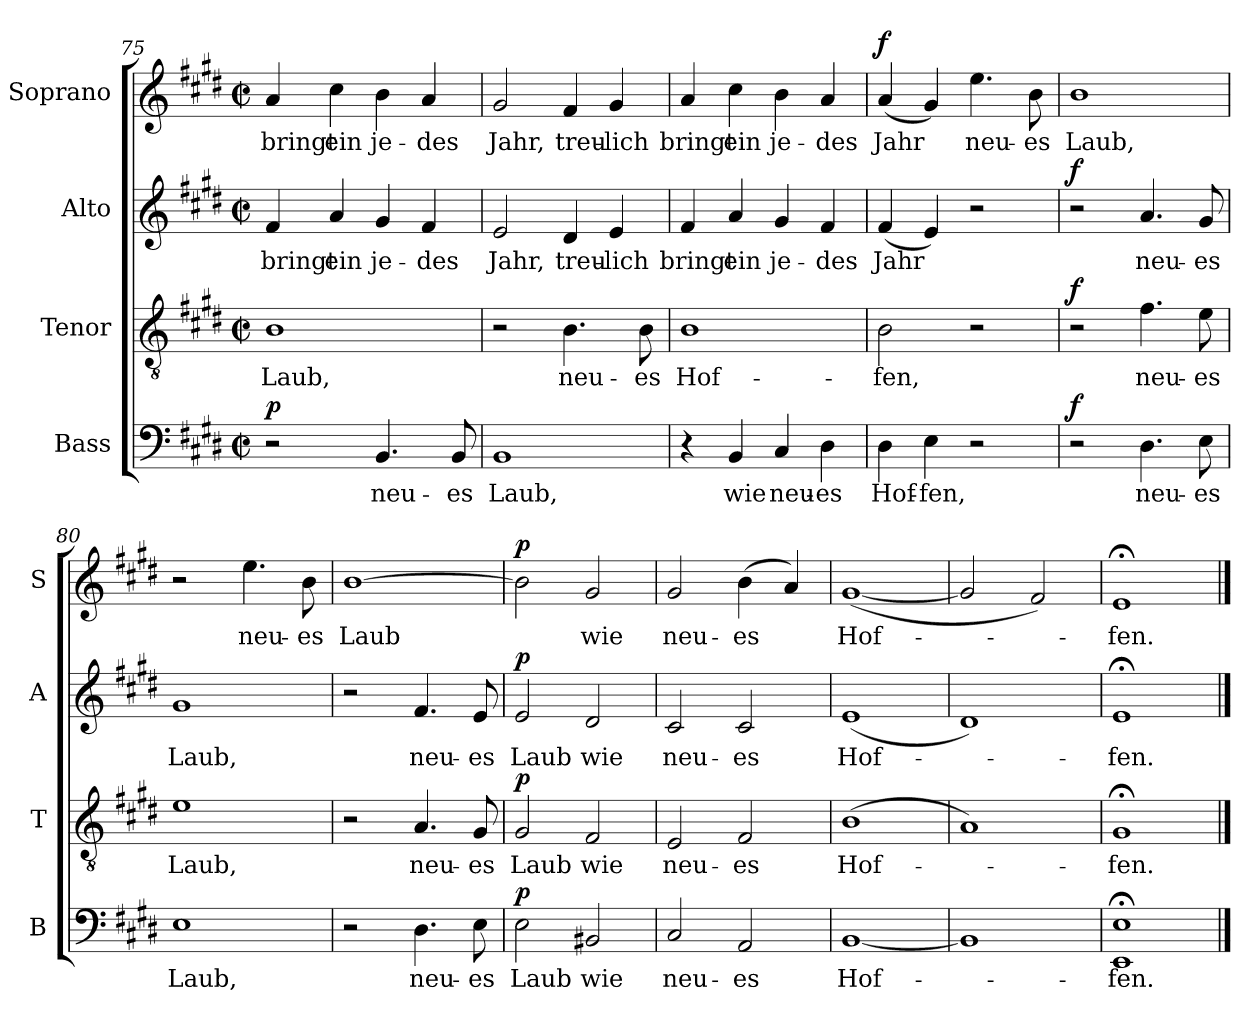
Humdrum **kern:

**kern	**text	**dynam	**kern	**text	**dynam	**kern	**text	**dynam	**kern	**text	**dynam
*part4	*part4	*part4	*part3	*part3	*part3	*part2	*part2	*part2	*part1	*part1	*part1
*staff4	*staff4	*staff4	*staff3	*staff3	*staff3	*staff2	*staff2	*staff2	*staff1	*staff1	*staff1
*I"Bass	*	*	*I"Tenor	*	*	*I"Alto	*	*	*I"Soprano	*	*
*I'B	*	*	*I'T	*	*	*I'A	*	*	*I'S	*	*
!!LO:LB:g=z
*clefF4	*	*	*clefGv2	*	*	*clefG2	*	*	*clefG2	*	*
*k[f#c#g#d#]	*	*	*k[f#c#g#d#]	*	*	*k[f#c#g#d#]	*	*	*k[f#c#g#d#]	*	*
*E:	*	*	*E:	*	*	*E:	*	*	*E:	*	*
*M2/2	*	*	*M2/2	*	*	*M2/2	*	*	*M2/2	*	*
*met(c|)	*	*	*met(c|)	*	*	*met(c|)	*	*	*met(c|)	*	*
=75	=75	=75	=75	=75	=75	=75	=75	=75	=75	=75	=75
!	!	!LO:DY:b	!	!LO:LY:b	!	!	!LO:LY:b	!	!	!LO:LY:b	!
2r	.	p	1B	Laub,	.	4f#/	bringt	.	4a/	bringt	.
!	!	!	!	!	!	!	!LO:LY:b	!	!	!LO:LY:b	!
.	.	.	.	.	.	4a/	ein	.	4cc#\	ein	.
!	!LO:LY:b	!	!	!	!	!	!LO:LY:b	!	!	!LO:LY:b	!
4.BB/	neu-	.	.	.	.	4g#/	je-	.	4b\	je-	.
!	!	!	!	!	!	!	!LO:LY:b	!	!	!LO:LY:b	!
.	.	.	.	.	.	4f#/	-des	.	4a/	-des	.
!	!LO:LY:b	!	!	!	!	!	!	!	!	!	!
8BB/	-es	.	.	.	.	.	.	.	.	.	.
!!LO:PB:g=z
=76	=76	=76	=76	=76	=76	=76	=76	=76	=76	=76	=76
!	!LO:LY:b	!	!	!	!	!	!LO:LY:b	!	!	!LO:LY:b	!
1BB	Laub,	.	2r	.	.	2e/	Jahr,	.	2g#/	Jahr,	.
!	!	!	!	!LO:LY:b	!	!	!LO:LY:b	!	!	!LO:LY:b	!
.	.	.	4.B\	neu-	.	4d#/	treu-	.	4f#/	treu-	.
!	!	!	!	!	!	!	!LO:LY:b	!	!	!LO:LY:b	!
.	.	.	.	.	.	4e/	-lich	.	4g#/	-lich	.
!	!	!	!	!LO:LY:b	!	!	!	!	!	!	!
.	.	.	8B\	-es	.	.	.	.	.	.	.
=77	=77	=77	=77	=77	=77	=77	=77	=77	=77	=77	=77
!	!	!	!	!LO:LY:b	!	!	!LO:LY:b	!	!	!LO:LY:b	!
4r	.	.	1B	Hof-	.	4f#/	bringt	.	4a/	bringt	.
!	!LO:LY:b	!	!	!	!	!	!LO:LY:b	!	!	!LO:LY:b	!
4BB/	wie	.	.	.	.	4a/	ein	.	4cc#\	ein	.
!	!LO:LY:b	!	!	!	!	!	!LO:LY:b	!	!	!LO:LY:b	!
4C#/	neu-	.	.	.	.	4g#/	je-	.	4b\	je-	.
!	!LO:LY:b	!	!	!	!	!	!LO:LY:b	!	!	!LO:LY:b	!
4D#\	-es	.	.	.	.	4f#/	-des	.	4a/	-des	.
=78	=78	=78	=78	=78	=78	=78	=78	=78	=78	=78	=78
!	!LO:LY:b	!	!	!LO:LY:b	!	!	!LO:LY:b	!	!	!LO:LY:b	!LO:DY:b
4D#\	Hof-	.	2B\	-fen,	.	(<4f#/	Jahr	.	(<4a/	Jahr	f
!	!LO:LY:b	!	!	!	!	!	!	!	!	!	!
4E\	-fen,	.	.	.	.	4e/)	.	.	4g#/)	.	.
!	!	!	!	!	!	!	!	!	!	!LO:LY:b	!
2r	.	.	2r	.	.	2r	.	.	4.ee\	neu-	.
!	!	!	!	!	!	!	!	!	!	!LO:LY:b	!
.	.	.	.	.	.	.	.	.	8b\	-es	.
=79	=79	=79	=79	=79	=79	=79	=79	=79	=79	=79	=79
!	!	!LO:DY:b	!	!	!LO:DY:b	!	!	!LO:DY:b	!	!LO:LY:b	!
2r	.	f	2r	.	f	2r	.	f	1b	Laub,	.
!	!LO:LY:b	!	!	!LO:LY:b	!	!	!LO:LY:b	!	!	!	!
4.D#\	neu-	.	4.f#\	neu-	.	4.a/	neu-	.	.	.	.
!	!LO:LY:b	!	!	!LO:LY:b	!	!	!LO:LY:b	!	!	!	!
8E\	-es	.	8e\	-es	.	8g#/	-es	.	.	.	.
=80	=80	=80	=80	=80	=80	=80	=80	=80	=80	=80	=80
!	!LO:LY:b	!	!	!LO:LY:b	!	!	!LO:LY:b	!	!	!	!
1E	Laub,	.	1e	Laub,	.	1g#	Laub,	.	2r	.	.
!	!	!	!	!	!	!	!	!	!	!LO:LY:b	!
.	.	.	.	.	.	.	.	.	4.ee\	neu-	.
!	!	!	!	!	!	!	!	!	!	!LO:LY:b	!
.	.	.	.	.	.	.	.	.	8b\	-es	.
!!LO:PB:g=z
=81	=81	=81	=81	=81	=81	=81	=81	=81	=81	=81	=81
!	!	!	!	!	!	!	!	!	!	!LO:LY:b	!
2r	.	.	2r	.	.	2r	.	.	[1b	Laub	.
!	!LO:LY:b	!	!	!LO:LY:b	!	!	!LO:LY:b	!	!	!	!
4.D#\	neu-	.	4.A/	neu-	.	4.f#/	neu-	.	.	.	.
!	!LO:LY:b	!	!	!LO:LY:b	!	!	!LO:LY:b	!	!	!	!
8E\	-es	.	8G#/	-es	.	8e/	-es	.	.	.	.
=82	=82	=82	=82	=82	=82	=82	=82	=82	=82	=82	=82
!	!LO:LY:b	!LO:DY:b	!	!LO:LY:b	!LO:DY:b	!	!LO:LY:b	!LO:DY:b	!	!	!LO:DY:b
2E\	Laub	p	2G#/	Laub	p	2e/	Laub	p	2b\]	.	p
!	!LO:LY:b	!	!	!LO:LY:b	!	!	!LO:LY:b	!	!	!LO:LY:b	!
2BB#X/	wie	.	2F#/	wie	.	2d#/	wie	.	2g#/	wie	.
=83	=83	=83	=83	=83	=83	=83	=83	=83	=83	=83	=83
!	!LO:LY:b	!	!	!LO:LY:b	!	!	!LO:LY:b	!	!	!LO:LY:b	!
2C#/	neu-	.	2E/	neu-	.	2c#/	neu-	.	2g#/	neu-	.
!	!LO:LY:b	!	!	!LO:LY:b	!	!	!LO:LY:b	!	!	!LO:LY:b	!
2AA/	-es	.	2F#/	-es	.	2c#/	-es	.	(>4b\	-es	.
.	.	.	.	.	.	.	.	.	4a/)	.	.
=84	=84	=84	=84	=84	=84	=84	=84	=84	=84	=84	=84
!	!LO:LY:b	!	!	!LO:LY:b	!	!	!LO:LY:b	!	!	!LO:LY:b	!
[1BB	Hof-	.	(>1B	Hof-	.	(<1e	Hof-	.	(>[1g#	Hof-	.
=85	=85	=85	=85	=85	=85	=85	=85	=85	=85	=85	=85
1BB]	.	.	1A)	.	.	1d#)	.	.	2g#/]	.	.
.	.	.	.	.	.	.	.	.	2f#/)	.	.
=86	=86	=86	=86	=86	=86	=86	=86	=86	=86	=86	=86
!	!LO:LY:b	!	!	!LO:LY:b	!	!	!LO:LY:b	!	!	!LO:LY:b	!
1EE;< 1E;<	-fen.	.	1G#;<	-fen.	.	1e;<	-fen.	.	1e;<	-fen.	.
==	==	==	==	==	==	==	==	==	==	==	==
*-	*-	*-	*-	*-	*-	*-	*-	*-	*-	*-	*-
